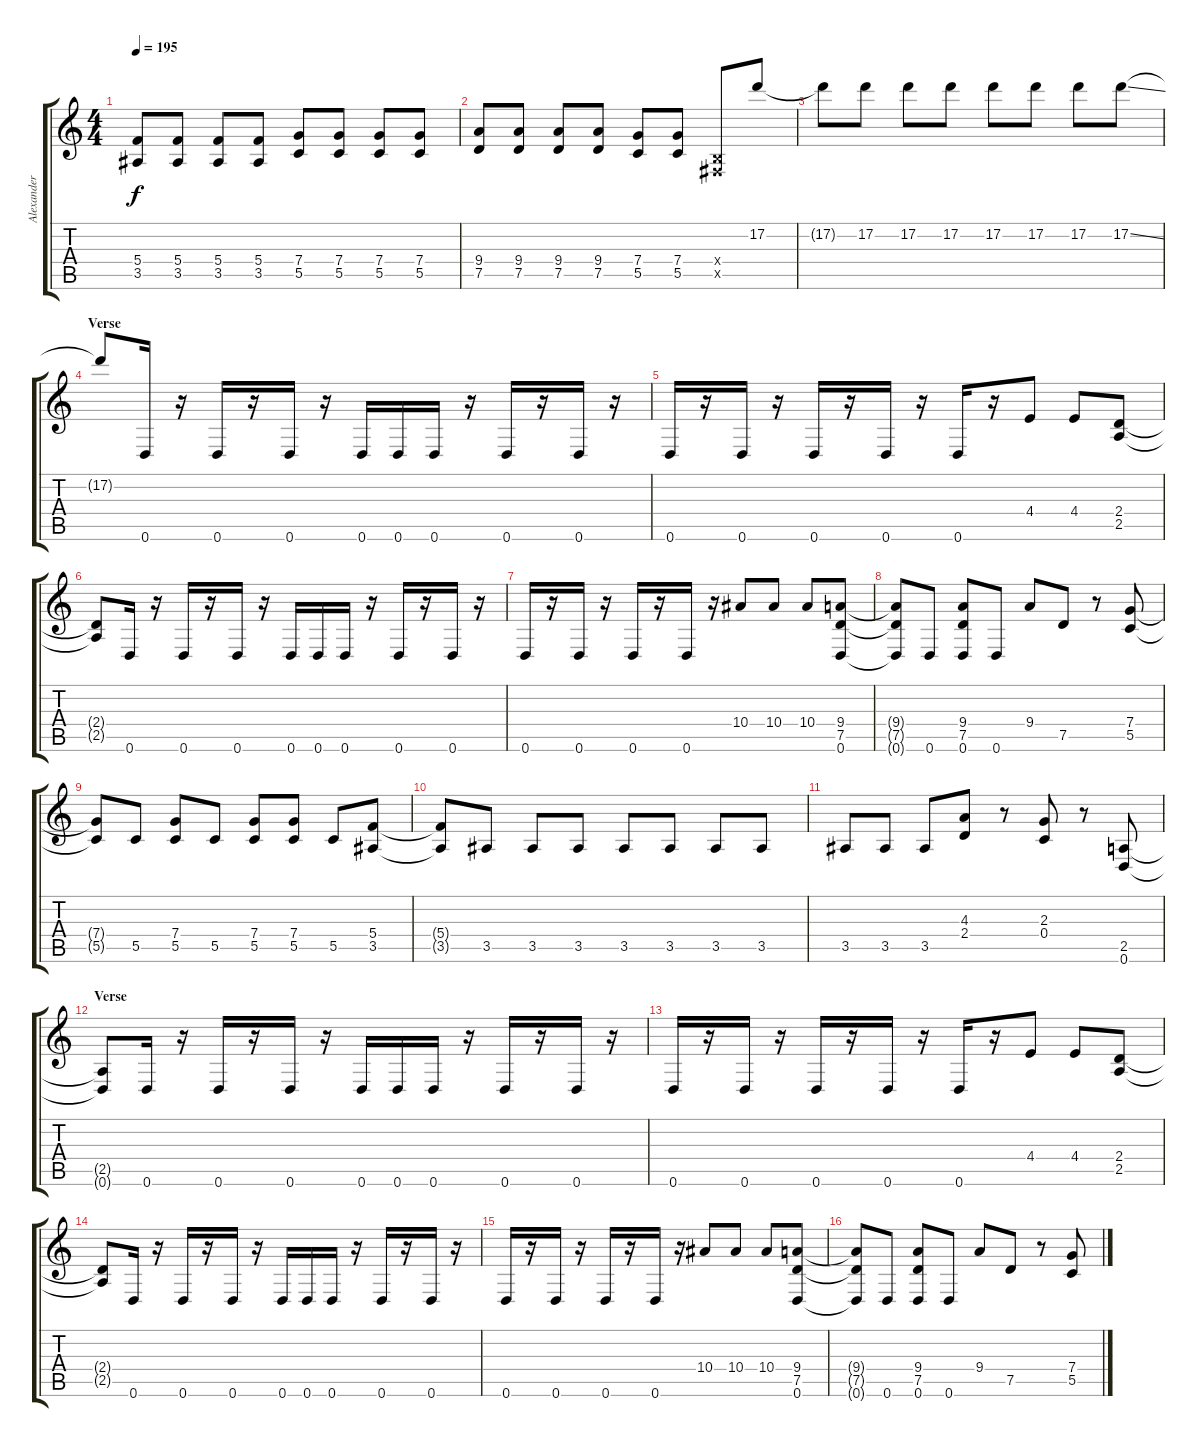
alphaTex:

\track ("Alexander Kuoppala " "Alexander ") {instrument distortionguitar}
\staff {score tabs}
\tuning (D4 A3 F3 C3 G2 D2) {hide}
\ts (4 4)
\tempo 195
\clef g2
\ks c
(5.4{t} 3.5{t}).8{dy f} (5.4 3.5).8 (5.4 3.5).8 (5.4 3.5).8 (7.4 5.5).8 (7.4 5.5).8 (7.4 5.5).8 (7.4 5.5).8 |
(9.4 7.5).8 (9.4 7.5).8 (9.4 7.5).8 (9.4 7.5).8 (7.4 5.5).8 (7.4 5.5).8 (-1.4{x} -1.5{x}).8 17.2.8 |
17.2{t}.8 17.2.8 17.2.8 17.2.8 17.2.8 17.2.8 17.2.8 17.2{ss}.8 |
\section ("" "Verse")
17.2{t}.8 0.6.16 r.16 0.6.16 r.16 0.6.16 r.16 0.6.16 0.6.16 0.6.16 r.16 0.6.16 r.16 0.6.16 r.16 |
0.6.16 r.16 0.6.16 r.16 0.6.16 r.16 0.6.16 r.16 0.6.16 r.16 4.4.8 4.4.8 (2.4 2.5).8 |
(2.4{t} 2.5{t}).8 0.6.16 r.16 0.6.16 r.16 0.6.16 r.16 0.6.16 0.6.16 0.6.16 r.16 0.6.16 r.16 0.6.16 r.16 |
0.6.16 r.16 0.6.16 r.16 0.6.16 r.16 0.6.16 r.16 10.4.8 10.4.8 10.4.8 (9.4 7.5 0.6).8 |
(9.4{t} 7.5{t} 0.6{t}).8 0.6.8 (9.4 7.5 0.6).8 0.6.8 9.4.8 7.5.8 r.8 (7.4 5.5).8 |
(7.4{t} 5.5{t}).8 5.5.8 (7.4 5.5).8 5.5.8 (7.4 5.5).8 (7.4 5.5).8 5.5.8 (5.4 3.5).8 |
(5.4{t} 3.5{t}).8 3.5.8 3.5.8 3.5.8 3.5.8 3.5.8 3.5.8 3.5.8 |
3.5.8 3.5.8 3.5.8 (4.3 2.4).8 r.8 (2.3 0.4).8 r.8 (2.5 0.6).8 |
\section ("" "Verse")
(2.5{t} 0.6{t}).8 0.6.16 r.16 0.6.16 r.16 0.6.16 r.16 0.6.16 0.6.16 0.6.16 r.16 0.6.16 r.16 0.6.16 r.16 |
0.6.16 r.16 0.6.16 r.16 0.6.16 r.16 0.6.16 r.16 0.6.16 r.16 4.4.8 4.4.8 (2.4 2.5).8 |
(2.4{t} 2.5{t}).8 0.6.16 r.16 0.6.16 r.16 0.6.16 r.16 0.6.16 0.6.16 0.6.16 r.16 0.6.16 r.16 0.6.16 r.16 |
0.6.16 r.16 0.6.16 r.16 0.6.16 r.16 0.6.16 r.16 10.4.8 10.4.8 10.4.8 (9.4 7.5 0.6).8 |
(9.4{t} 7.5{t} 0.6{t}).8 0.6.8 (9.4 7.5 0.6).8 0.6.8 9.4.8 7.5.8 r.8 (7.4 5.5).8
